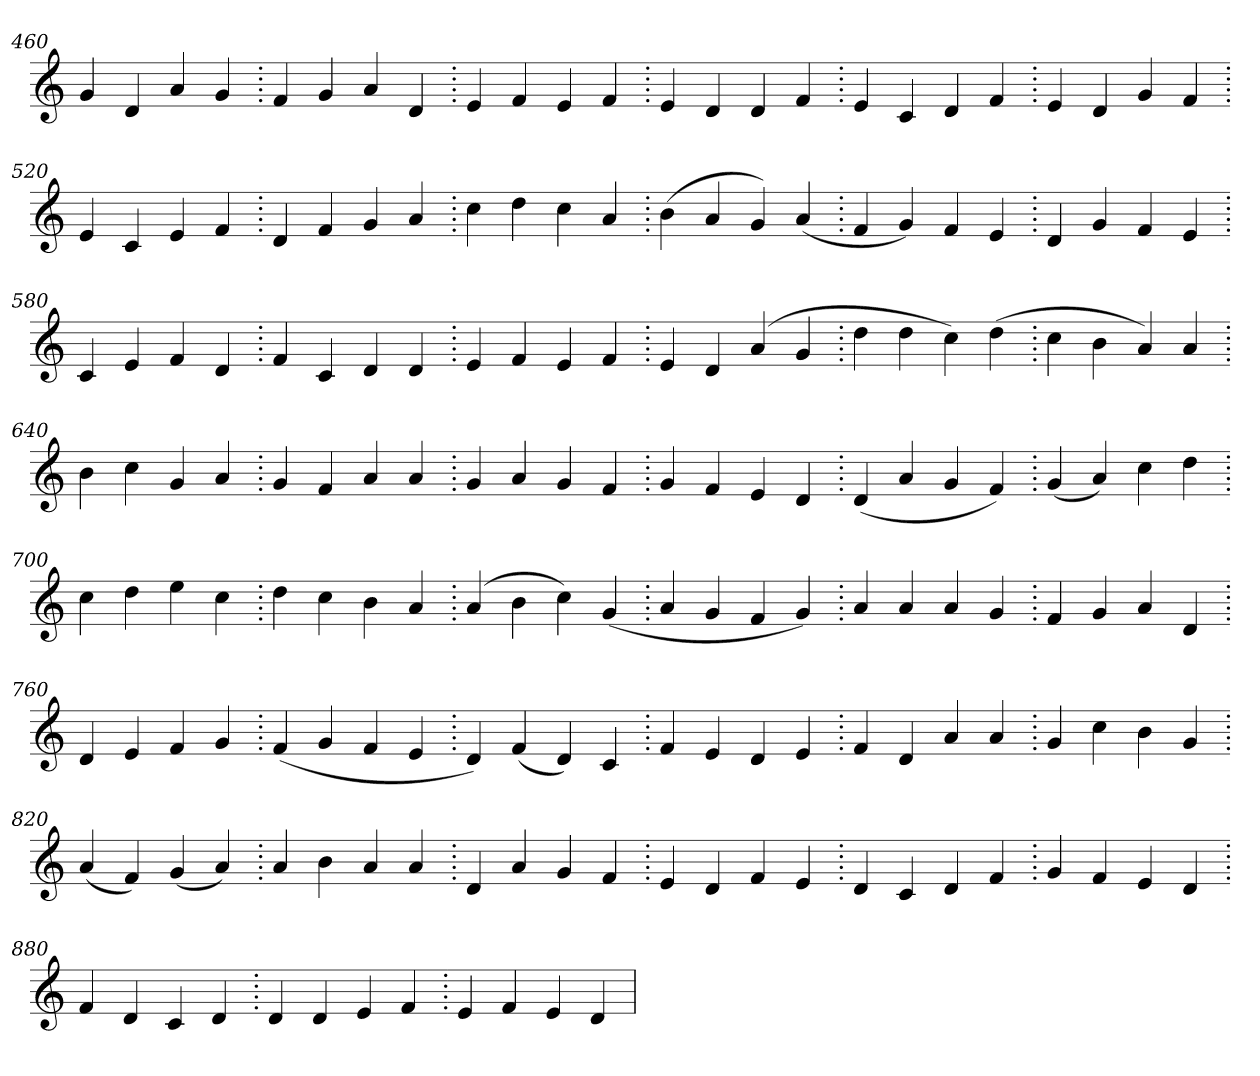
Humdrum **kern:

**kern
*part1
*staff1
*clefG2
=460.
4g
4d
4a
4g
=470.
4f
4g
4a
4d
=480.
4e
4f
4e
4f
=490.
4e
4d
4d
4f
=500.
4e
4c
4d
4f
=510.
4e
4d
4g
4f
=520.
4e
4c
4e
4f
=530.
4d
4f
4g
4a
=540.
4cc
4dd
4cc
4a
=550.
(>4b
4a
4g)
(>4a
=560.
4f
4g)
4f
4e
=570.
4d
4g
4f
4e
=580.
4c
4e
4f
4d
=590.
4f
4c
4d
4d
=600.
4e
4f
4e
4f
=610.
4e
4d
(>4a
4g
=620.
4dd
4dd
4cc)
(>4dd
=630.
4cc
4b
4a)
4a
=640.
4b
4cc
4g
4a
=650.
4g
4f
4a
4a
=660.
4g
4a
4g
4f
=670.
4g
4f
4e
4d
=680.
(>4d
4a
4g
4f)
=690.
(>4g
4a)
4cc
4dd
=700.
4cc
4dd
4ee
4cc
=710.
4dd
4cc
4b
4a
=720.
(>4a
4b
4cc)
(>4g
=730.
4a
4g
4f
4g)
=740.
4a
4a
4a
4g
=750.
4f
4g
4a
4d
=760.
4d
4e
4f
4g
=770.
(>4f
4g
4f
4e
=780.
4d)
(>4f
4d)
4c
=790.
4f
4e
4d
4e
=800.
4f
4d
4a
4a
=810.
4g
4cc
4b
4g
=820.
(>4a
4f)
(>4g
4a)
=830.
4a
4b
4a
4a
=840.
4d
4a
4g
4f
=850.
4e
4d
4f
4e
=860.
4d
4c
4d
4f
=870.
4g
4f
4e
4d
=880.
4f
4d
4c
4d
=890.
4d
4d
4e
4f
=900.
4e
4f
4e
4d
=
*-
